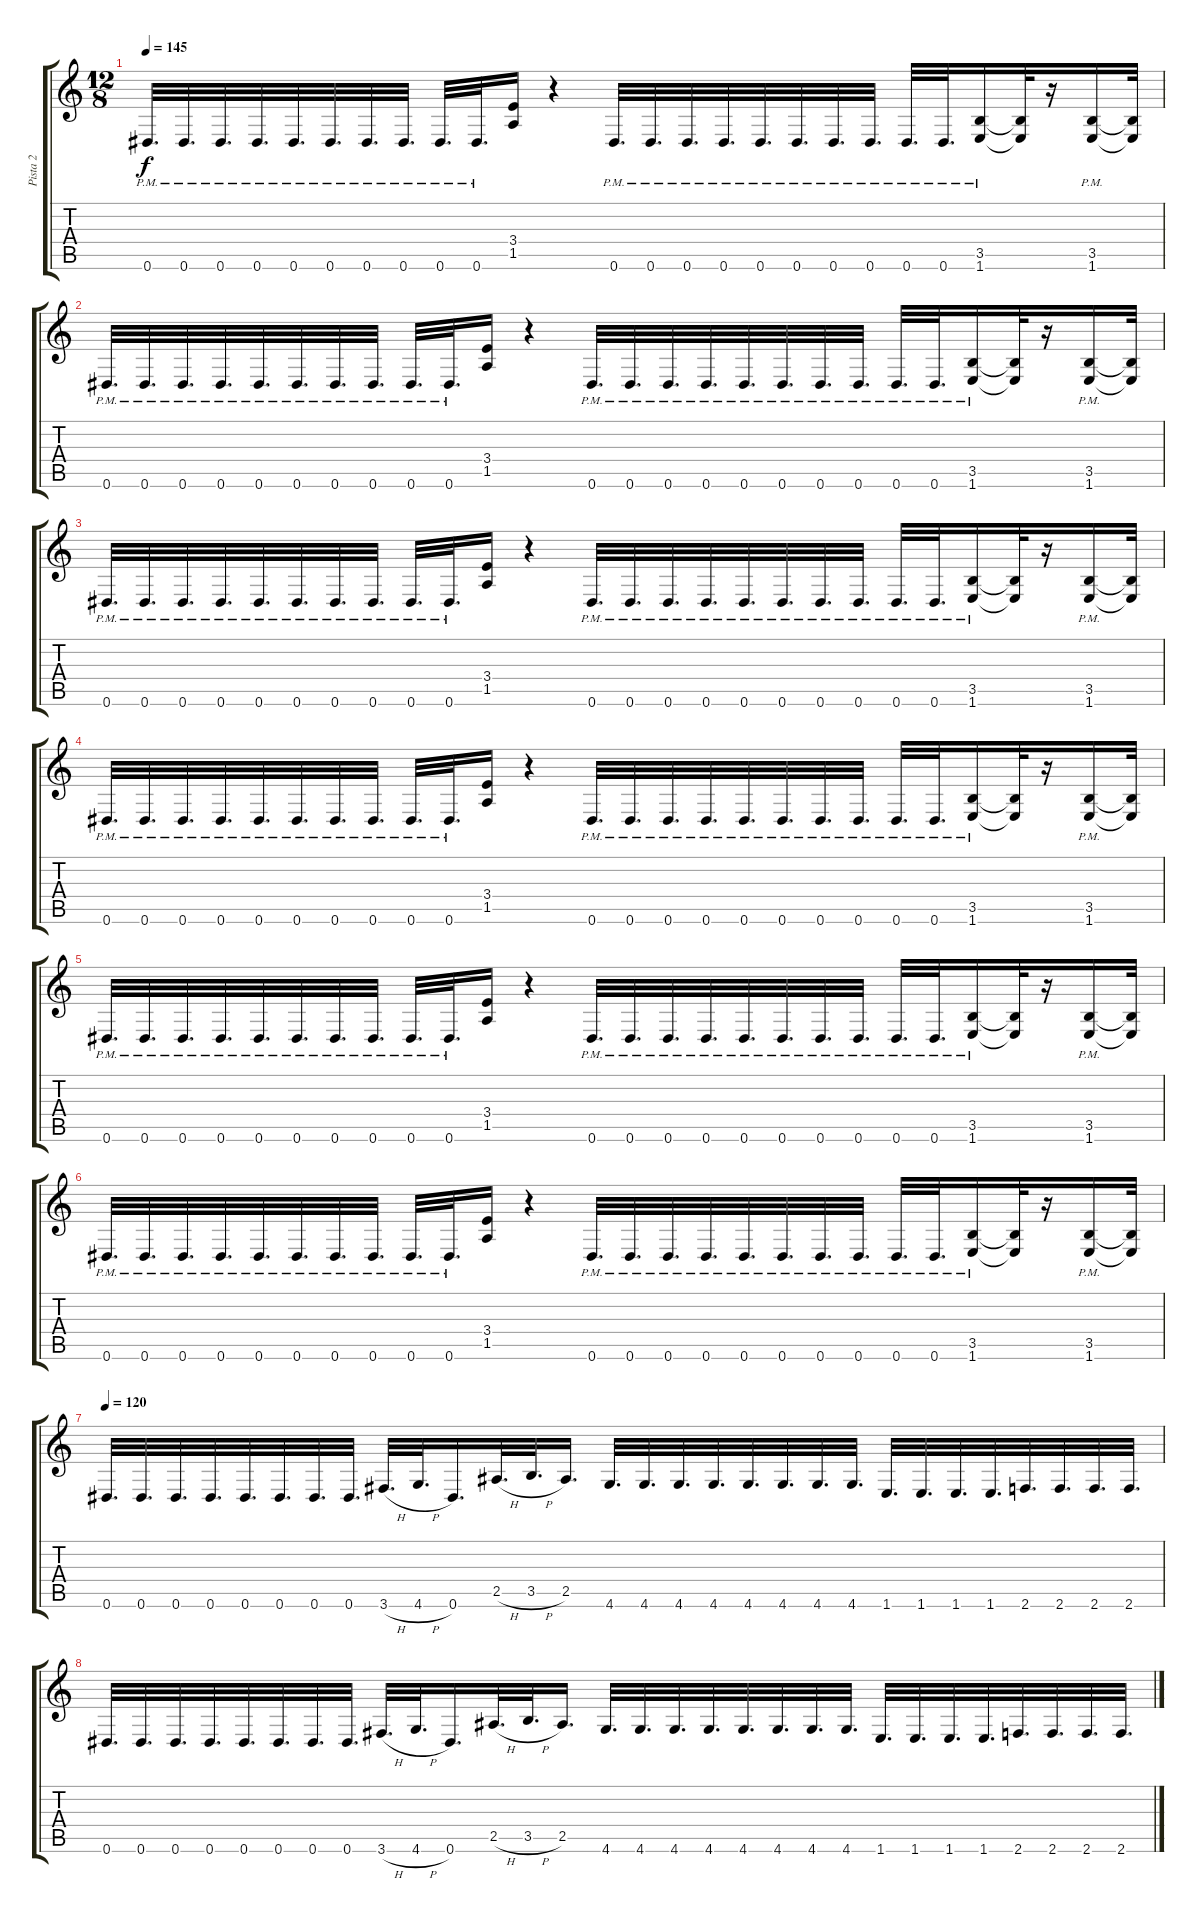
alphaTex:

\track ("Pista 2" "Pista 2") {instrument distortionguitar}
\staff {score tabs}
\tuning (Eb4 Bb3 Gb3 Db3 Ab2 Eb2) {hide}
\ts (12 8)
\tempo 145
\clef g2
\ks c
0.6{pm}.32{d dy f} 0.6{pm}.32{d} 0.6{pm}.32{d} 0.6{pm}.32{d} 0.6{pm}.32{d} 0.6{pm}.32{d} 0.6{pm}.32{d} 0.6{pm}.32{d} 0.6{pm}.32{d} 0.6{pm}.32{d} (3.4 1.5).16 r.4 0.6{pm}.32{d} 0.6{pm}.32{d} 0.6{pm}.32{d} 0.6{pm}.32{d} 0.6{pm}.32{d} 0.6{pm}.32{d} 0.6{pm}.32{d} 0.6{pm}.32{d} 0.6{pm}.32{d} 0.6{pm}.32{d} (3.5{pm} 1.6{pm}).16 (3.5{t} 1.6{t}).32 r.16 (3.5{pm} 1.6{pm}).16 (3.5{t} 1.6{t}).32 |
0.6{pm}.32{d} 0.6{pm}.32{d} 0.6{pm}.32{d} 0.6{pm}.32{d} 0.6{pm}.32{d} 0.6{pm}.32{d} 0.6{pm}.32{d} 0.6{pm}.32{d} 0.6{pm}.32{d} 0.6{pm}.32{d} (3.4 1.5).16 r.4 0.6{pm}.32{d} 0.6{pm}.32{d} 0.6{pm}.32{d} 0.6{pm}.32{d} 0.6{pm}.32{d} 0.6{pm}.32{d} 0.6{pm}.32{d} 0.6{pm}.32{d} 0.6{pm}.32{d} 0.6{pm}.32{d} (3.5{pm} 1.6{pm}).16 (3.5{t} 1.6{t}).32 r.16 (3.5{pm} 1.6{pm}).16 (3.5{t} 1.6{t}).32 |
0.6{pm}.32{d} 0.6{pm}.32{d} 0.6{pm}.32{d} 0.6{pm}.32{d} 0.6{pm}.32{d} 0.6{pm}.32{d} 0.6{pm}.32{d} 0.6{pm}.32{d} 0.6{pm}.32{d} 0.6{pm}.32{d} (3.4 1.5).16 r.4 0.6{pm}.32{d} 0.6{pm}.32{d} 0.6{pm}.32{d} 0.6{pm}.32{d} 0.6{pm}.32{d} 0.6{pm}.32{d} 0.6{pm}.32{d} 0.6{pm}.32{d} 0.6{pm}.32{d} 0.6{pm}.32{d} (3.5{pm} 1.6{pm}).16 (3.5{t} 1.6{t}).32 r.16 (3.5{pm} 1.6{pm}).16 (3.5{t} 1.6{t}).32 |
0.6{pm}.32{d} 0.6{pm}.32{d} 0.6{pm}.32{d} 0.6{pm}.32{d} 0.6{pm}.32{d} 0.6{pm}.32{d} 0.6{pm}.32{d} 0.6{pm}.32{d} 0.6{pm}.32{d} 0.6{pm}.32{d} (3.4 1.5).16 r.4 0.6{pm}.32{d} 0.6{pm}.32{d} 0.6{pm}.32{d} 0.6{pm}.32{d} 0.6{pm}.32{d} 0.6{pm}.32{d} 0.6{pm}.32{d} 0.6{pm}.32{d} 0.6{pm}.32{d} 0.6{pm}.32{d} (3.5{pm} 1.6{pm}).16 (3.5{t} 1.6{t}).32 r.16 (3.5{pm} 1.6{pm}).16 (3.5{t} 1.6{t}).32 |
0.6{pm}.32{d} 0.6{pm}.32{d} 0.6{pm}.32{d} 0.6{pm}.32{d} 0.6{pm}.32{d} 0.6{pm}.32{d} 0.6{pm}.32{d} 0.6{pm}.32{d} 0.6{pm}.32{d} 0.6{pm}.32{d} (3.4 1.5).16 r.4 0.6{pm}.32{d} 0.6{pm}.32{d} 0.6{pm}.32{d} 0.6{pm}.32{d} 0.6{pm}.32{d} 0.6{pm}.32{d} 0.6{pm}.32{d} 0.6{pm}.32{d} 0.6{pm}.32{d} 0.6{pm}.32{d} (3.5{pm} 1.6{pm}).16 (3.5{t} 1.6{t}).32 r.16 (3.5{pm} 1.6{pm}).16 (3.5{t} 1.6{t}).32 |
0.6{pm}.32{d} 0.6{pm}.32{d} 0.6{pm}.32{d} 0.6{pm}.32{d} 0.6{pm}.32{d} 0.6{pm}.32{d} 0.6{pm}.32{d} 0.6{pm}.32{d} 0.6{pm}.32{d} 0.6{pm}.32{d} (3.4 1.5).16 r.4 0.6{pm}.32{d} 0.6{pm}.32{d} 0.6{pm}.32{d} 0.6{pm}.32{d} 0.6{pm}.32{d} 0.6{pm}.32{d} 0.6{pm}.32{d} 0.6{pm}.32{d} 0.6{pm}.32{d} 0.6{pm}.32{d} (3.5{pm} 1.6{pm}).16 (3.5{t} 1.6{t}).32 r.16 (3.5{pm} 1.6{pm}).16 (3.5{t} 1.6{t}).32 |
\tempo 120
0.6.32{d} 0.6.32{d} 0.6.32{d} 0.6.32{d} 0.6.32{d} 0.6.32{d} 0.6.32{d} 0.6.32{d} 3.6{h}.32{d} 4.6{h}.32{d} 0.6.16{d} 2.5{h}.32{d} 3.5{h}.32{d} 2.5.16{d} 4.6.32{d} 4.6.32{d} 4.6.32{d} 4.6.32{d} 4.6.32{d} 4.6.32{d} 4.6.32{d} 4.6.32{d} 1.6.32{d} 1.6.32{d} 1.6.32{d} 1.6.32{d} 2.6.32{d} 2.6.32{d} 2.6.32{d} 2.6.32{d} |
0.6.32{d} 0.6.32{d} 0.6.32{d} 0.6.32{d} 0.6.32{d} 0.6.32{d} 0.6.32{d} 0.6.32{d} 3.6{h}.32{d} 4.6{h}.32{d} 0.6.16{d} 2.5{h}.32{d} 3.5{h}.32{d} 2.5.16{d} 4.6.32{d} 4.6.32{d} 4.6.32{d} 4.6.32{d} 4.6.32{d} 4.6.32{d} 4.6.32{d} 4.6.32{d} 1.6.32{d} 1.6.32{d} 1.6.32{d} 1.6.32{d} 2.6.32{d} 2.6.32{d} 2.6.32{d} 2.6.32{d}
